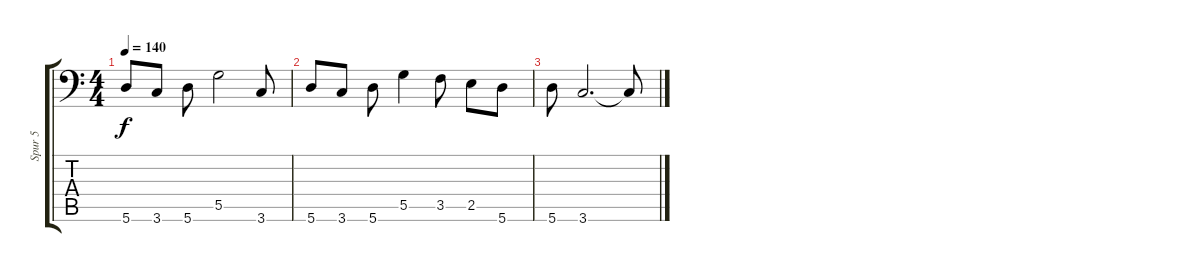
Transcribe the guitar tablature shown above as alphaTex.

\track ("Spur 5" "Spur 5") {instrument electricbasspick}
\staff {score tabs}
\tuning (E4 B3 G3 D3 D2 A1) {hide}
\ts (4 4)
\tempo 140
\clef f4
\ks c
5.6.8{dy f} 3.6.8 5.6.8 5.5.2 3.6.8 |
5.6.8 3.6.8 5.6.8 5.5.4 3.5.8 2.5.8 5.6.8 |
5.6.8 3.6.2{d} 3.6{t}.8
